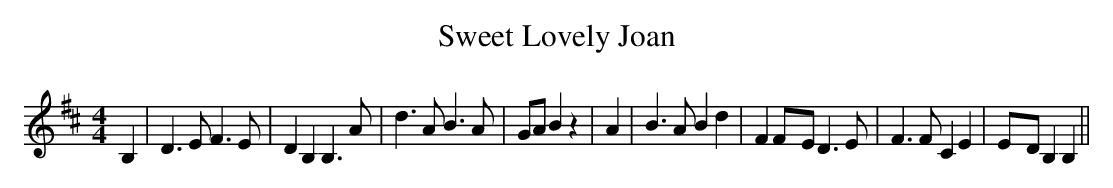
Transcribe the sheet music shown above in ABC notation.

X:1
T:Sweet Lovely Joan
M:4/4
L:1/4
K:D
 B,| D3/2 E/2 F3/2 E/2| D B, B,3/2 A/2| d3/2 A/2 B3/2 A/2| G/2A/2 B z|\
 A| B3/2 A/2 B d| FF/2-E/2 D3/2 E/2| F3/2 F/2 C E|E/2-D/2 B, B,||
